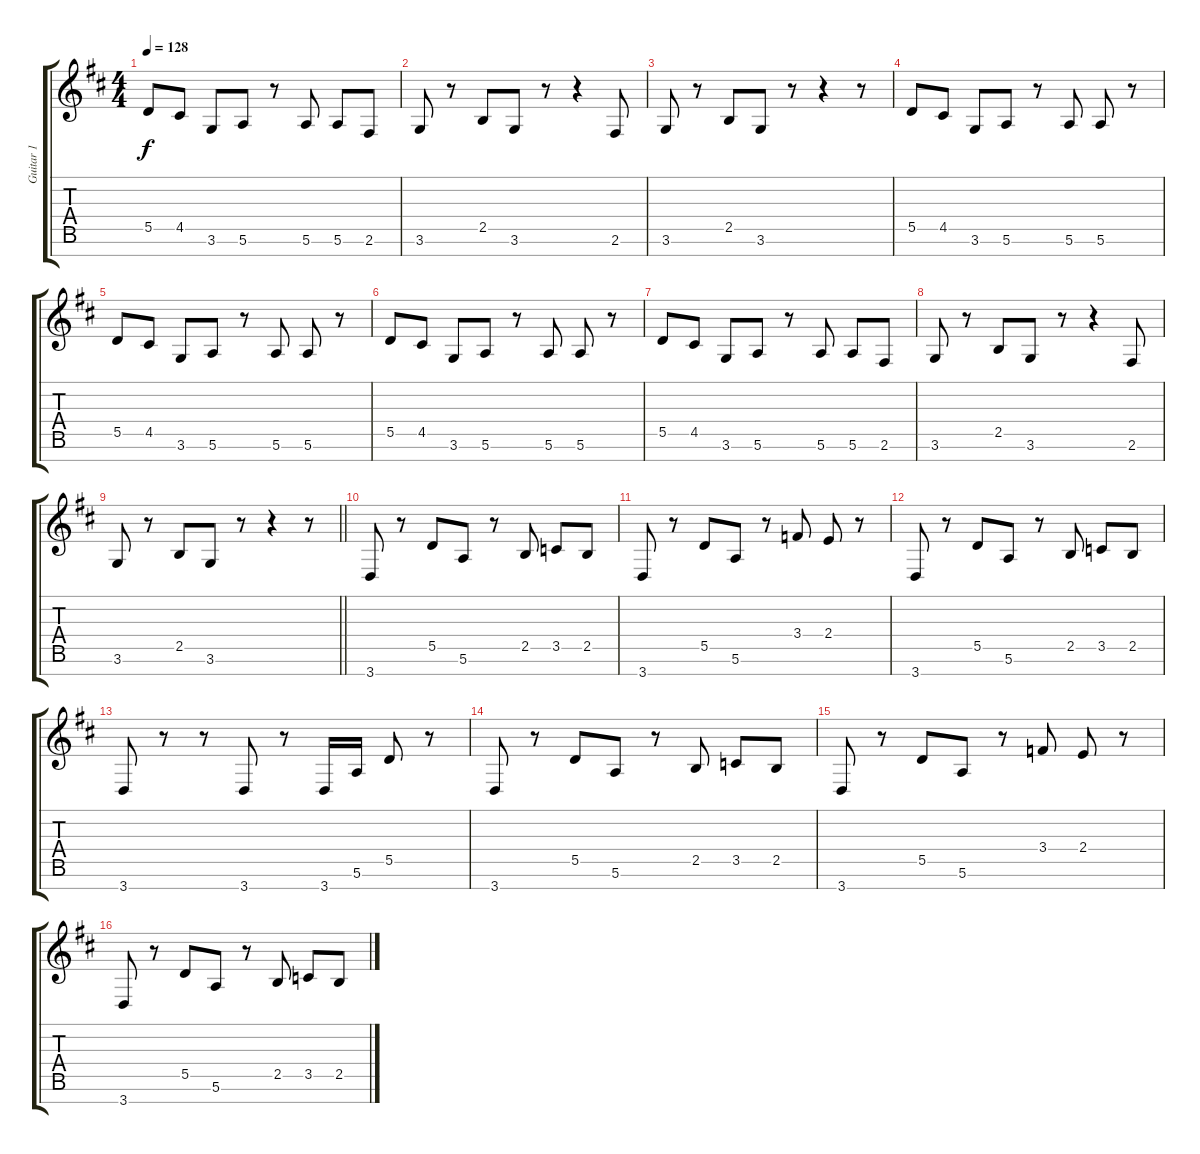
\track ("Guitar 1" "Guitar 1") {instrument distortionguitar}
\staff {score tabs}
\tuning (E4 B3 G3 D3 A2 E2 B1) {hide}
\ts (4 4)
\tempo 128
\clef g2
\ks d
5.5.8{dy f} 4.5.8 3.6.8 5.6.8 r.8 5.6.8 5.6.8 2.6.8 |
3.6.8 r.8 2.5.8 3.6.8 r.8 r.4 2.6.8 |
3.6.8 r.8 2.5.8 3.6.8 r.8 r.4 r.8 |
5.5.8 4.5.8 3.6.8 5.6.8 r.8 5.6.8 5.6.8 r.8 |
5.5.8 4.5.8 3.6.8 5.6.8 r.8 5.6.8 5.6.8 r.8 |
5.5.8 4.5.8 3.6.8 5.6.8 r.8 5.6.8 5.6.8 r.8 |
5.5.8 4.5.8 3.6.8 5.6.8 r.8 5.6.8 5.6.8 2.6.8 |
3.6.8 r.8 2.5.8 3.6.8 r.8 r.4 2.6.8 |
\barLineRight lightlight
3.6.8 r.8 2.5.8 3.6.8 r.8 r.4 r.8 |
3.7.8 r.8 5.5.8 5.6.8 r.8 2.5.8 3.5.8 2.5.8 |
3.7.8 r.8 5.5.8 5.6.8 r.8 3.4.8 2.4.8 r.8 |
3.7.8 r.8 5.5.8 5.6.8 r.8 2.5.8 3.5.8 2.5.8 |
3.7.8 r.8 r.8 3.7.8 r.8 3.7.16 5.6.16 5.5.8 r.8 |
3.7.8 r.8 5.5.8 5.6.8 r.8 2.5.8 3.5.8 2.5.8 |
3.7.8 r.8 5.5.8 5.6.8 r.8 3.4.8 2.4.8 r.8 |
3.7.8 r.8 5.5.8 5.6.8 r.8 2.5.8 3.5.8 2.5.8
